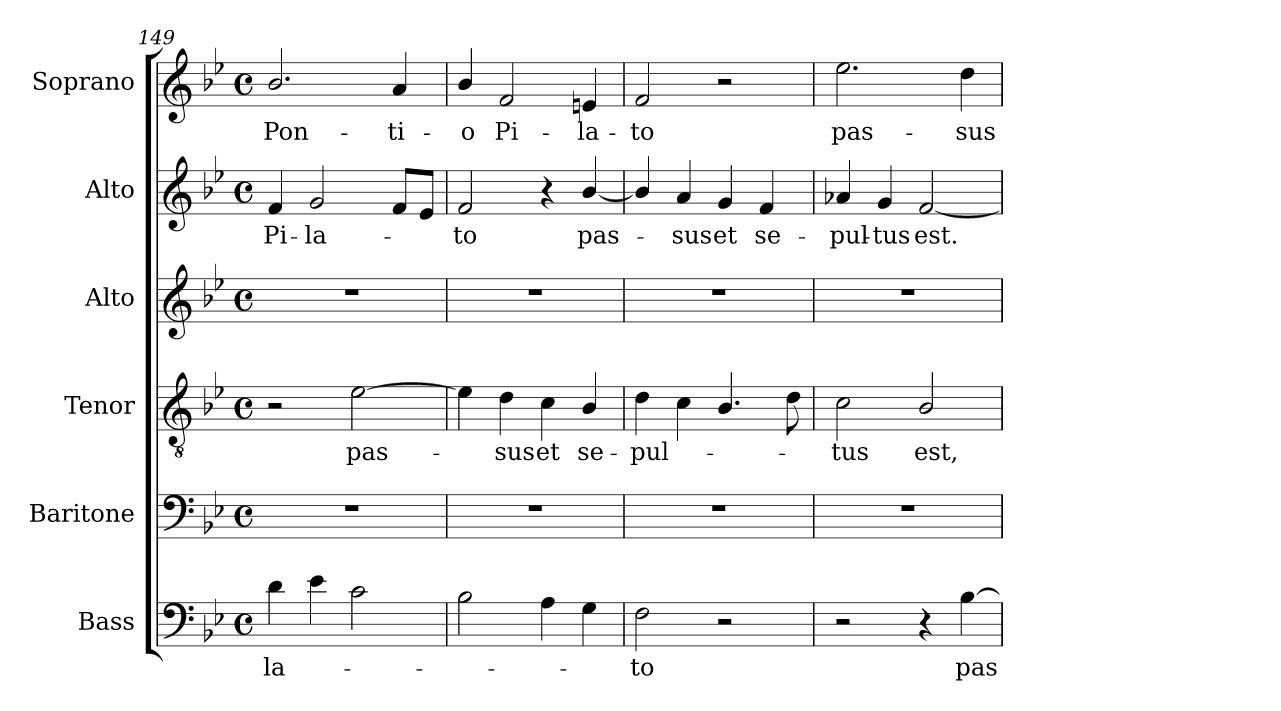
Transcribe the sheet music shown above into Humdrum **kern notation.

**kern	**text	**kern	**kern	**text	**kern	**kern	**text	**kern	**text
*part6	*part6	*part5	*part4	*part4	*part3	*part2	*part2	*part1	*part1
*staff6	*staff6	*staff5	*staff4	*staff4	*staff3	*staff2	*staff2	*staff1	*staff1
*I"Bass	*	*I"Baritone	*I"Tenor	*	*I"Alto	*I"Alto	*	*I"Soprano	*
*I'B.	*	*I'Bar.	*I'T.	*	*I'A.	*I'A.	*	*I'S.	*
*clefF4	*	*clefF4	*clefGv2	*	*clefG2	*clefG2	*	*clefG2	*
*	*	*	*ITrd7c12	*	*	*	*	*	*
*k[b-e-]	*	*k[b-e-]	*k[b-e-]	*	*k[b-e-]	*k[b-e-]	*	*k[b-e-]	*
*B-:	*	*B-:	*B-:	*	*B-:	*B-:	*	*B-:	*
*M4/4	*	*M4/4	*M4/4	*	*M4/4	*M4/4	*	*M4/4	*
*met(c)	*	*met(c)	*met(c)	*	*met(c)	*met(c)	*	*met(c)	*
=149	=149	=149	=149	=149	=149	=149	=149	=149	=149
!	!LO:LY:b:color=#000000	!	!	!	!	!	!	!	!
!	!	!	!	!	!	!	!LO:LY:b:color=#000000	!	!
!	!	!	!	!	!	!	!	!	!LO:LY:b:color=#000000
4di\	-la-	1r	2r	.	1r	4fi/	Pi-	2.b-i/	Pon-
!	!	!	!	!	!	!	!LO:LY:b:color=#000000	!	!
4e-i\	.	.	.	.	.	2gi/	-la-	.	.
!	!	!	!	!LO:LY:b:color=#000000	!	!	!	!	!
2ci\	.	.	[2E-i\	pas-	.	.	.	.	.
!	!	!	!	!	!	!	!	!	!LO:LY:b:color=#000000
.	.	.	.	.	.	8fi/L	.	4ai/	-ti-
.	.	.	.	.	.	8e-i/J	.	.	.
=150	=150	=150	=150	=150	=150	=150	=150	=150	=150
!	!	!	!	!	!	!	!LO:LY:b:color=#000000	!	!
!	!	!	!	!	!	!	!	!	!LO:LY:b:color=#000000
2B-i\	.	1r	4E-i\]	.	1r	2fi/	-to	4b-i/	-o
!	!	!	!	!LO:LY:b:color=#000000	!	!	!	!	!
!	!	!	!	!	!	!	!	!	!LO:LY:b:color=#000000
.	.	.	4Di\	-sus	.	.	.	2fi/	Pi-
!	!	!	!	!LO:LY:b:color=#000000	!	!	!	!	!
4Ai\	.	.	4Ci\	et	.	4r	.	.	.
!	!	!	!	!LO:LY:b:color=#000000	!	!	!	!	!
!	!	!	!	!	!	!	!LO:LY:b:color=#000000	!	!
!	!	!	!	!	!	!	!	!	!LO:LY:b:color=#000000
4Gi\	.	.	4BB-i/	se-	.	[4b-i/	pas-	4ei/	-la-
=151	=151	=151	=151	=151	=151	=151	=151	=151	=151
!	!LO:LY:b:color=#000000	!	!	!	!	!	!	!	!
!	!	!	!	!LO:LY:b:color=#000000	!	!	!	!	!
!	!	!	!	!	!	!	!	!	!LO:LY:b:color=#000000
2Fi\	-to	1r	4Di\	-pul-	1r	4b-i/]	.	2fi/	-to
!	!	!	!	!	!	!	!LO:LY:b:color=#000000	!	!
.	.	.	4Ci\	.	.	4ai/	-sus	.	.
!	!	!	!	!	!	!	!LO:LY:b:color=#000000	!	!
2r	.	.	4.BB-i/	.	.	4gi/	et	2r	.
!	!	!	!	!	!	!	!LO:LY:b:color=#000000	!	!
.	.	.	.	.	.	4fi/	se-	.	.
.	.	.	8Di\	.	.	.	.	.	.
!!LO:PB:g=z
=152	=152	=152	=152	=152	=152	=152	=152	=152	=152
!	!	!	!	!LO:LY:b:color=#000000	!	!	!	!	!
!	!	!	!	!	!	!	!LO:LY:b:color=#000000	!	!
!	!	!	!	!	!	!	!	!	!LO:LY:b:color=#000000
2r	.	1r	2Ci\	-tus	1r	4a-Xi/	-pul-	2.ee-i\	pas-
!	!	!	!	!	!	!	!LO:LY:b:color=#000000	!	!
.	.	.	.	.	.	4gi/	-tus	.	.
!	!	!	!	!LO:LY:b:color=#000000	!	!	!	!	!
!	!	!	!	!	!	!	!LO:LY:b:color=#000000	!	!
4r	.	.	2BB-i/	est,	.	[2fi/	est.	.	.
!	!LO:LY:b:color=#000000	!	!	!	!	!	!	!	!
!	!	!	!	!	!	!	!	!	!LO:LY:b:color=#000000
[4B-i\	pas-	.	.	.	.	.	.	4ddi\	-sus
=	=	=	=	=	=	=	=	=	=
*-	*-	*-	*-	*-	*-	*-	*-	*-	*-
